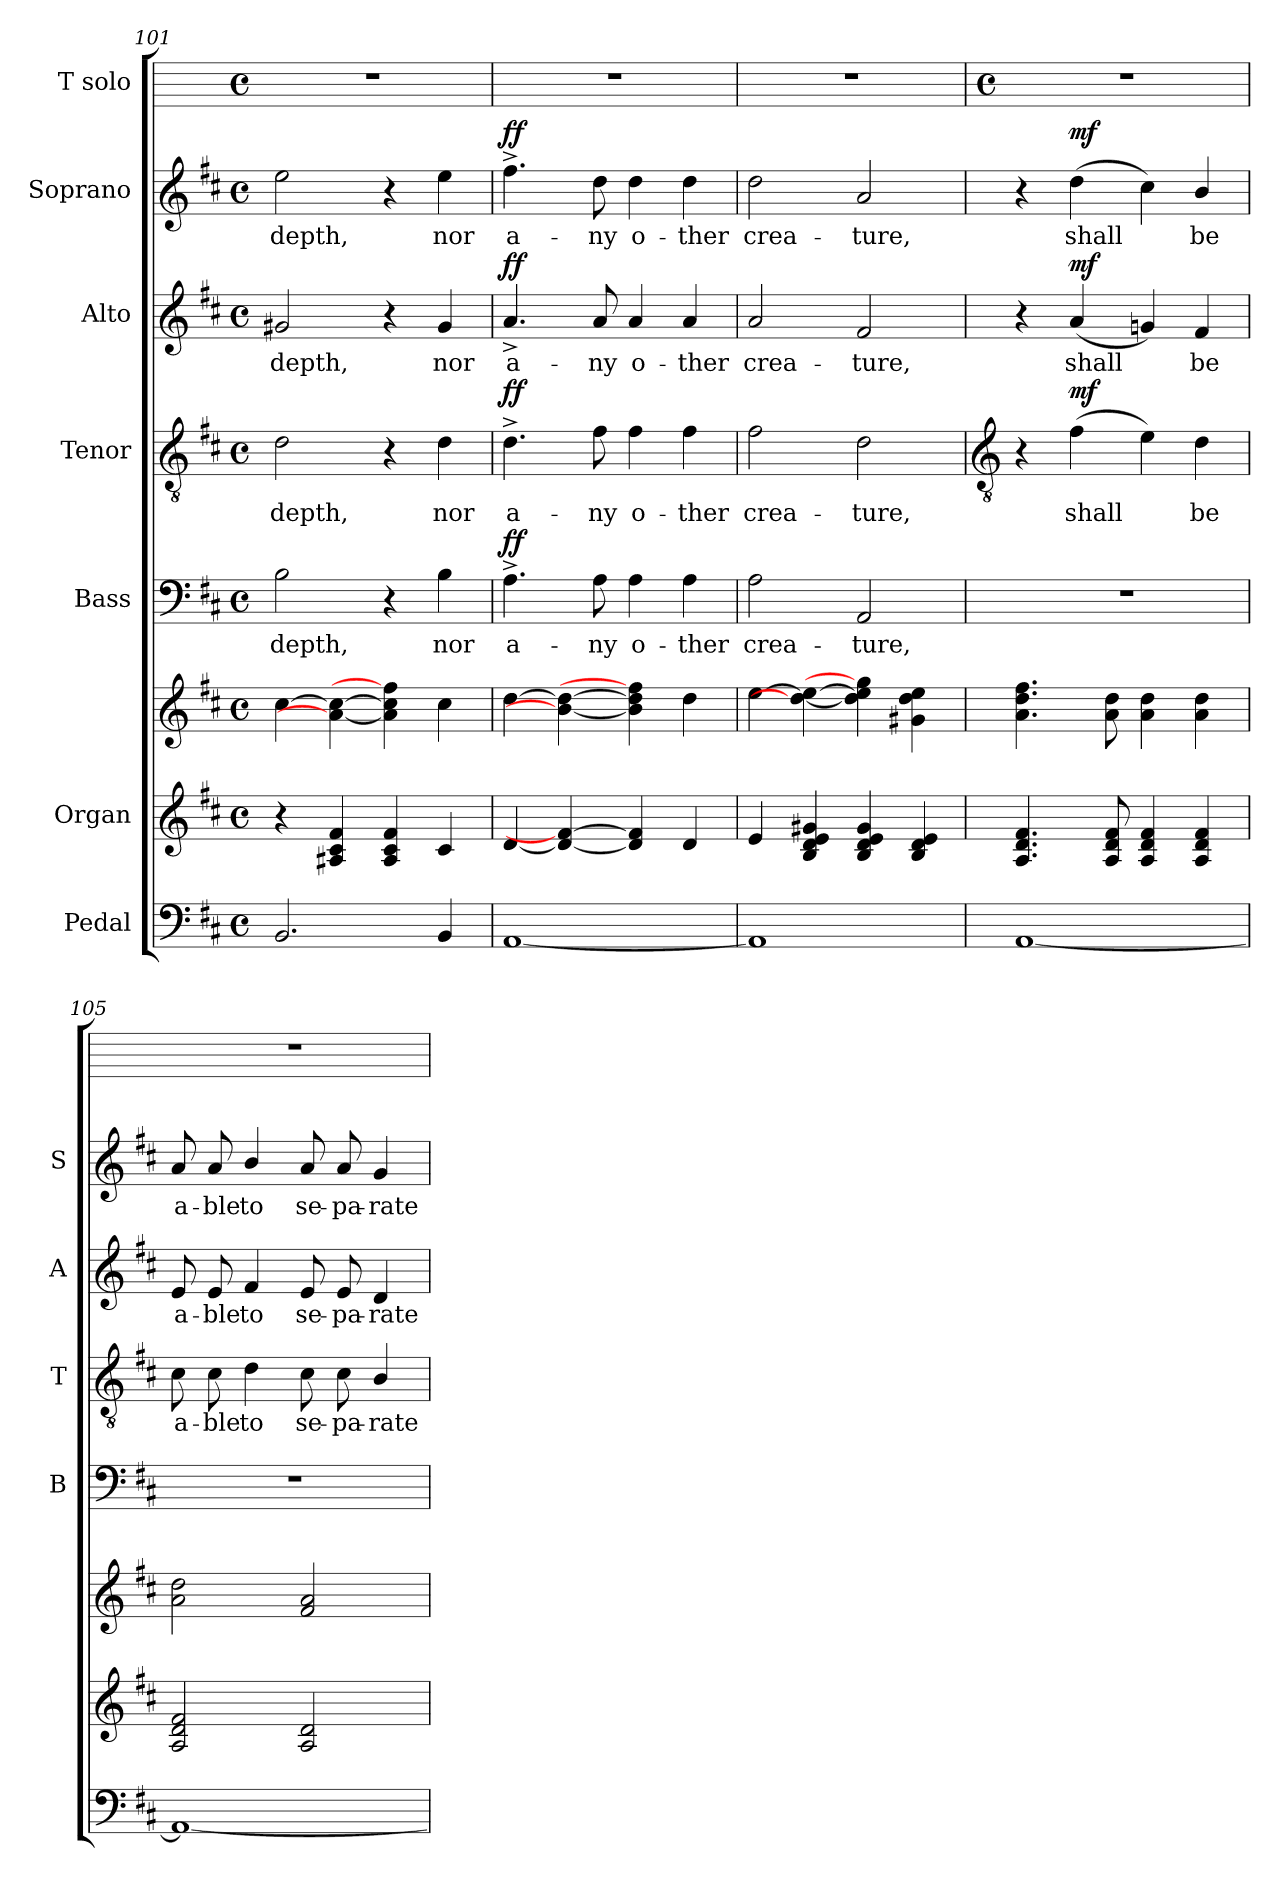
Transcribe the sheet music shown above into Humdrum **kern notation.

**kern	**kern	**kern	**kern	**text	**dynam	**kern	**text	**dynam	**kern	**text	**dynam	**kern	**text	**dynam	**kern
*part7	*part6	*part6	*part5	*part5	*part5	*part4	*part4	*part4	*part3	*part3	*part3	*part2	*part2	*part2	*part1
*staff8	*staff7	*staff6	*staff5	*staff5	*staff5	*staff4	*staff4	*staff4	*staff3	*staff3	*staff3	*staff2	*staff2	*staff2	*staff1
*I"Pedal	*I"Organ	*	*I"Bass	*	*	*I"Tenor	*	*	*I"Alto	*	*	*I"Soprano	*	*	*I"T solo
*	*	*	*I'B	*	*	*I'T	*	*	*I'A	*	*	*I'S	*	*	*
!!LO:LB:g=z
*clefF4	*clefG2	*clefG2	*clefF4	*	*	*clefGv2	*	*	*clefG2	*	*	*clefG2	*	*	*
*k[f#c#]	*k[f#c#]	*k[f#c#]	*k[f#c#]	*	*	*k[f#c#]	*	*	*k[f#c#]	*	*	*k[f#c#]	*	*	*
*D:	*D:	*D:	*D:	*	*	*D:	*	*	*D:	*	*	*D:	*	*	*
*M4/4	*M4/4	*M4/4	*M4/4	*	*	*M4/4	*	*	*M4/4	*	*	*M4/4	*	*	*M4/4
*met(c)	*met(c)	*met(c)	*met(c)	*	*	*met(c)	*	*	*met(c)	*	*	*met(c)	*	*	*met(c)
=101	=101	=101	=101	=101	=101	=101	=101	=101	=101	=101	=101	=101	=101	=101	=101
!	!	!	!	!LO:LY:b	!	!	!LO:LY:b	!	!	!LO:LY:b	!	!	!LO:LY:b	!	!
2.BB	4r	[4cc#	2B	depth,	.	2d	depth,	.	2g#X	depth,	.	2ee	depth,	.	1r
.	4A#X 4c# 4f#	4a#_ 4cc#_	.	.	.	.	.	.	.	.	.	.	.	.	.
.	4A# 4c# 4f#	4a#] 4cc#] 4ff#]	4r	.	.	4r	.	.	4r	.	.	4r	.	.	.
!	!	!	!	!LO:LY:b	!	!	!LO:LY:b	!	!	!LO:LY:b	!	!	!LO:LY:b	!	!
4BB	4c#	4cc#	4B	nor	.	4d	nor	.	4g#	nor	.	4ee	nor	.	.
=102	=102	=102	=102	=102	=102	=102	=102	=102	=102	=102	=102	=102	=102	=102	=102
!	!	!	!	!LO:LY:b	!LO:DY:b	!	!LO:LY:b	!LO:DY:b	!	!LO:LY:b	!LO:DY:b	!	!LO:LY:b	!LO:DY:b	!
[1AA	[4d	[4dd	4.A^	a-	ff	4.d^	a-	ff	4.a^	a-	ff	4.ff#^	a-	ff	1r
.	4d_ 4f#_	4b_ 4dd_	.	.	.	.	.	.	.	.	.	.	.	.	.
!	!	!	!	!LO:LY:b	!	!	!LO:LY:b	!	!	!LO:LY:b	!	!	!LO:LY:b	!	!
.	.	.	8A	-ny	.	8f#	-ny	.	8a	-ny	.	8dd	-ny	.	.
!	!	!	!	!LO:LY:b	!	!	!LO:LY:b	!	!	!LO:LY:b	!	!	!LO:LY:b	!	!
.	4d] 4f#]	4b] 4dd] 4ff#]	4A	o-	.	4f#	o-	.	4a	o-	.	4dd	o-	.	.
!	!	!	!	!LO:LY:b	!	!	!LO:LY:b	!	!	!LO:LY:b	!	!	!LO:LY:b	!	!
.	4d	4dd	4A	-ther	.	4f#	-ther	.	4a	-ther	.	4dd	-ther	.	.
=103	=103	=103	=103	=103	=103	=103	=103	=103	=103	=103	=103	=103	=103	=103	=103
!	!	!	!	!LO:LY:b	!	!	!LO:LY:b	!	!	!LO:LY:b	!	!	!LO:LY:b	!	!
1AA]	4e	[4ee	2A	crea-	.	2f#	crea-	.	2a	crea-	.	2dd	crea-	.	1r
.	4B 4d 4e 4g#X	4dd_ 4ee_	.	.	.	.	.	.	.	.	.	.	.	.	.
!	!	!	!	!LO:LY:b	!	!	!LO:LY:b	!	!	!LO:LY:b	!	!	!LO:LY:b	!	!
.	4B 4d 4e 4g#	4dd] 4ee] 4gg#]	2AA	-ture,	.	2d	-ture,	.	2f#	-ture,	.	2a	-ture,	.	.
.	4B 4d 4e	4g#X 4dd 4ee	.	.	.	.	.	.	.	.	.	.	.	.	.
!!LO:LB:g=z
=104	=104	=104	=104	=104	=104	=104	=104	=104	=104	=104	=104	=104	=104	=104	=104
*	*	*	*	*	*	*clefGv2	*	*	*	*	*	*	*	*	*
*	*	*	*	*	*	*	*	*	*	*	*	*	*	*	*M4/4
*	*	*	*	*	*	*	*	*	*	*	*	*	*	*	*met(c)
[1AA	4.A 4.d 4.f#	4.a 4.dd 4.ff#	1r	.	.	4r	.	.	4r	.	.	4r	.	.	1r
!	!	!	!	!	!	!	!LO:LY:b	!LO:DY:b	!	!LO:LY:b	!LO:DY:b	!	!LO:LY:b	!LO:DY:b	!
.	.	.	.	.	.	(>4f#	shall	mf	(<4a	shall	mf	(>4dd	shall	mf	.
.	8A 8d 8f#	8a 8dd	.	.	.	.	.	.	.	.	.	.	.	.	.
.	4A 4d 4f#	4a 4dd	.	.	.	4e)	.	.	4gn)	.	.	4cc#)	.	.	.
!	!	!	!	!	!	!	!LO:LY:b	!	!	!LO:LY:b	!	!	!LO:LY:b	!	!
.	4A 4d 4f#	4a 4dd	.	.	.	4d\	be	.	4f#/	be	.	4b/	be	.	.
=105	=105	=105	=105	=105	=105	=105	=105	=105	=105	=105	=105	=105	=105	=105	=105
!	!	!	!	!	!	!	!LO:LY:b	!	!	!LO:LY:b	!	!	!LO:LY:b	!	!
1AA_	2A 2d 2f#	2a 2dd	1r	.	.	8c#	a-	.	8e	a-	.	8a	a-	.	1r
!	!	!	!	!	!	!	!LO:LY:b	!	!	!LO:LY:b	!	!	!LO:LY:b	!	!
.	.	.	.	.	.	8c#	-ble	.	8e	-ble	.	8a	-ble	.	.
!	!	!	!	!	!	!	!LO:LY:b	!	!	!LO:LY:b	!	!	!LO:LY:b	!	!
.	.	.	.	.	.	4d\	to	.	4f#/	to	.	4b/	to	.	.
!	!	!	!	!	!	!	!LO:LY:b	!	!	!LO:LY:b	!	!	!LO:LY:b	!	!
.	2A 2d	2f# 2a	.	.	.	8c#	se-	.	8e	se-	.	8a	se-	.	.
!	!	!	!	!	!	!	!LO:LY:b	!	!	!LO:LY:b	!	!	!LO:LY:b	!	!
.	.	.	.	.	.	8c#	-pa-	.	8e	-pa-	.	8a	-pa-	.	.
!	!	!	!	!	!	!	!LO:LY:b	!	!	!LO:LY:b	!	!	!LO:LY:b	!	!
.	.	.	.	.	.	4B/	-rate	.	4d	-rate	.	4g	-rate	.	.
=	=	=	=	=	=	=	=	=	=	=	=	=	=	=	=
*-	*-	*-	*-	*-	*-	*-	*-	*-	*-	*-	*-	*-	*-	*-	*-
